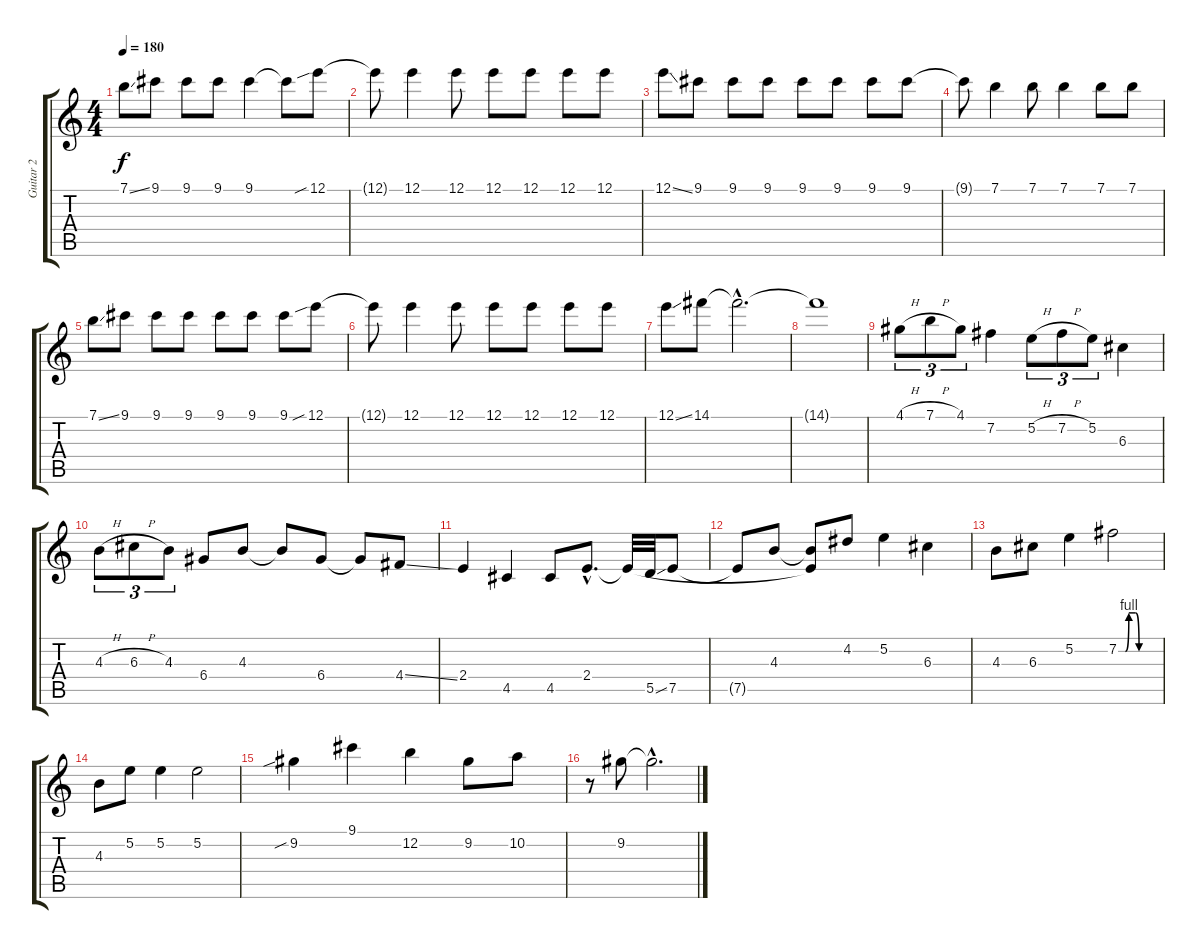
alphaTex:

\track ("Guitar 2" "Guitar 2") {instrument acousticguitarsteel}
\staff {score tabs}
\tuning (E4 B3 G3 D3 A2 E2) {hide}
\ts (4 4)
\tempo 180
\clef g2
\ks c
7.1{ss}.8{dy f} 9.1.8 9.1.8 9.1.8 9.1.4 9.1{t}.8 12.1{sib}.8 |
12.1{t}.8 12.1.4 12.1.8 12.1.8 12.1.8 12.1.8 12.1.8 |
12.1{ss}.8 9.1.8 9.1.8 9.1.8 9.1.8 9.1.8 9.1.8 9.1.8 |
9.1{t}.8 7.1.4 7.1.8 7.1.4 7.1.8 7.1.8 |
7.1{ss}.8 9.1.8 9.1.8 9.1.8 9.1.8 9.1.8 9.1.8 12.1{sib}.8 |
12.1{t}.8 12.1.4 12.1.8 12.1.8 12.1.8 12.1.8 12.1.8 |
12.1{ss}.8 14.1.8 14.1{hac t}.2{d} |
14.1{t}.1 |
4.1{h}.8{tu (3 2)} 7.1{h}.8{tu (3 2)} 4.1.8{tu (3 2)} 7.2.4 5.2{h}.8{tu (3 2)} 7.2{h}.8{tu (3 2)} 5.2.8{tu (3 2)} 6.3.4 |
4.3{h}.8{tu (3 2)} 6.3{h}.8{tu (3 2)} 4.3.8{tu (3 2)} 6.4.8 4.3.8 4.3{t}.8 6.4.8 6.4{t}.8 4.4{ss}.8 |
2.4.4 4.5.4 4.5.8 2.4{hac}.8{d} 2.4{t}.32 5.5{ss}.32 7.5.8 |
7.5{t}.8 4.3.8 (4.3{t} 2.4{t}).8 4.2.8 5.2.4 6.3.4 |
4.3.8 6.3.8 5.2.4 7.2{be (custom 0 0 10 0 15 4 25 4 30 0 33 0 45 0 60 0)}.2 |
4.3.8 5.2.8 5.2.4 5.2.2 |
9.2{sib}.4 9.1.4 12.2.4 9.2.8 10.2.8 |
r.8 9.2.8 9.2{hac t}.2{d}
